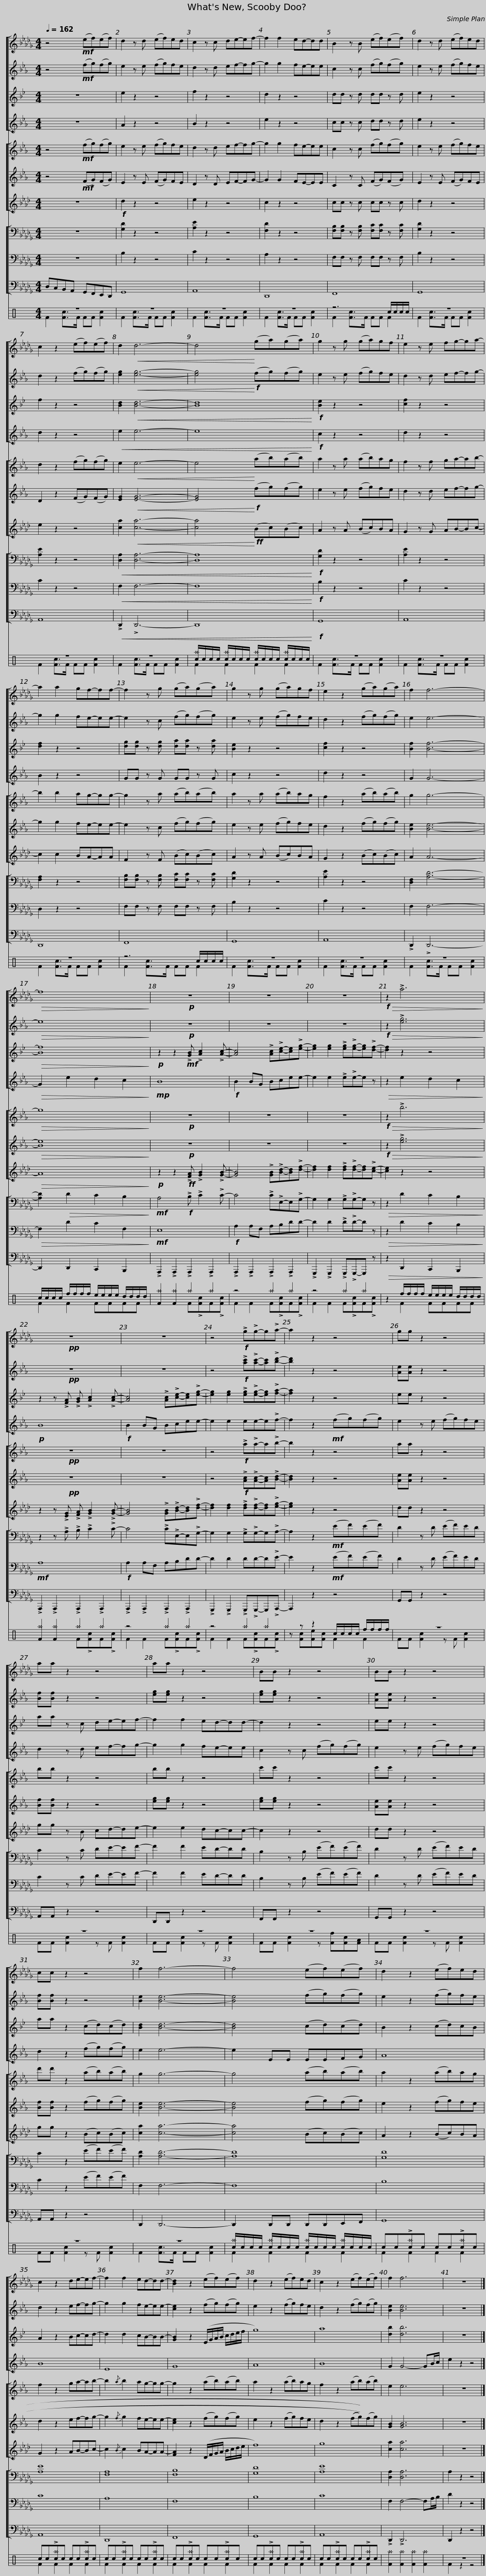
X:1
%%score [ 1 2 3 4 ] [ 5 6 7 ] [ 8 9 10 ] ( 11 12 )
L:1/8
Q:1/4=162
M:4/4
I:linebreak $
K:Db
V:1 treble transpose=12
V:2 treble transpose=-2
V:3 treble transpose=-9
V:4 treble transpose=-14
V:5 treble transpose=-2
V:6 treble transpose=-2
V:7 treble transpose=-7
V:8 bass
V:9 bass
V:10 bass
V:11 perc
K:none
V:12 perc
K:none
V:1
 z4!mf! (ef)(ef) | d2 z d (ef)ed | c2 z c de-ef- | f2 f2 ed-dd |$ B2 z B (ef)(ef) | %5
 d2 z d (ef)ed | c2 z2 (ef)(ef) | d2!<(! d6- |$ d4!<)! (ga)(ga) | g2 z g (ga)gf | %10
 e2 z e fg-ga- |$ a2 a2 gf-ff- | f2 z g (ga)(ga) | g2 z g (ga)gf | e2 z2 (ga)(ga) |$ %15
 f2 f6- |!>(! f8!>)! |!p! z8 | z8 |$ z8 | %20
!f!!>(! z2 !>!a6!>)! |!pp! z8 | z8 |$ z4!f! !>!g!>!g-g!>!a- | a2 z2 z4 | %25
 gg z2 z4 | aa z2 z4 |$ aa z2 z4 | BB z2 z4 | BB z2 z4 | %30
 cc z2 z4 |$ f2 f6- | f4 (ef)(ef) | d2 z2 (ef)ed |$ c2 z2 de-ef- | %35
 f2 f2 ed-dd- | [Bd]2 z2 (ef)(ef) | d2 z2 (ef)ed |$ c2 z2 (ef)(ef) | f2 f6 | %40
 z8 |] %41
V:2
[K:Eb] z4!mf! (fg)(fg) | e2 z e (fg)fe | d2 z d ef-fg- | g2 g2 fe-ee |$ c2 z c (fg)(fg) | %5
 e2 z e (fg)fe | d2 z2 (fg)(fg) | [eg]2!<(! [eg]6- |$ [eg]4!<)!!f! (fg)(fg) | e2 z e (fg)fe | %10
 d2 z d ef-fg- |$ g2 g2 fe-ee- | e2 z c (fg)(fg) | e2 z e (fg)fe | d2 z2 (fg)(fg) |$ %15
 e2 e6- |!>(! e8!>)! |!p! z8 | z8 |$ z8 | %20
!f!!>(! z2 !>![eg]6!>)! |!pp! z8 | z8 |$ z4!f! !>![ac']!>![ac']-[ac']!>![bd']- | [bd']2 z2 z4 | %25
 [Ae][Ae] z2 z4 | [Bf][Bf] z2 z4 |$ [eg][eg] z2 z4 | [eg][eg] z2 z4 | [Ae][Ae] z2 z4 | %30
 [Bf][Bf] z2 z4 |$ [Be]2 [Be]6- | [Be]4 (fg)(fg) | e2 z2 (fg)fe |$ d2 z2 ef-fg- | %35
 g2 g2 fe-ee- | [ce]2 z2 (fg)(fg) | e2 z2 (fg)fe |$ d2 z2 (fg)(fg) | [Be]2 [Be]6 | %40
 z8 |] %41
V:3
[K:Bb] z8 | e2 z2 z4 | f2 z2 z4 | d2 z2 z4 |$ dd z d dd z d | %5
 e2 z2 z4 | f2 z2 z4 | [Bd]2!<(! [Bd]6- |$ [Bd]8!<)! |!f! [Be]2 z2 z4 | %10
 [cf]2 z2 z4 |$ [df]2 z2 z4 | [dg][dg] z [dg] [da][da] z [da] | [Be]2 z2 z4 | [cf]2 z2 z4 |$ %15
 [Bf]2 [Bf]6- |!>(! [Bf]8!>)! |!p! z2 z2!mf! !>![GB] !>![Ac]2 !>![Ac]- | [Ac]4 !>![Ac]!>![ce]-[ce]!>![eg]- |$ [eg]2 [eg]2 !>![eg]!>![eg]-[eg]!>![df]- | %20
 [df]2 z2 z4 | z2 z !>![FA] !>![GB] !>![Ac]2 !>![Ac]- | [Ac]4 !>![Ac]!>![ce]-[ce]!>![eg]- |$ [eg]2 [eg]2 !>![eg]!>![eg]-[eg]!>![fa]- | [fa]2 z2 z4 | %25
 ee z2 z4 | aa z c de-ef- |$ f2 f2 ed-dd- | d2 z2 z4 | ee z2 z4 | %30
 aa z2 (cd)(cd) |$ [Bd]2 [Bd]6- | [Bd]4 (cd)(cd) | B2 z2 (cd)cB |$ A2 z2 Bc-cd- | %35
 d2 d2 cB-BB- | [GB]2 z2 (E/G/A/B/ c/d/e/f/ | g8) |$ a8 | [db]2 [db]6 | %40
 z8 |] %41
V:4
[K:Eb] z8 | A2 z2 z4 | B2 z2 z4 | e2 z2 z4 |$ cc z c dd z d | %5
 e2 z2 z4 | d2 z2 z4 |!<(! e2 e6- |$ e8!<)! |!f! c2 z2 z4 | %10
 d2 z2 z4 |$ B2 z2 z4 | GG z G GG z G | c2 z2 z4 | d2 z2 z4 |$ %15
 G2 G6- |!>(! G2 e2 d2 c2!>)! |!mp! B8 |!f! B2 BG Bcee- |$ e2 e2 !>!e!>!e-e z | %20
!>(! z2 e2 d2 c2!>)! |!p! B8 |!f! B2 BG Bcee- |$ e2 e2 ee-e!>!f- | f2 z2!mf! (fg)(fg) | %25
 e2 z e (fg)fe | d2 z d ef-fg- |$ g2 g2 fe-ee | c2 z c (fg)(fg) | e2 z e (fg)fe | %30
 d2 z2 (fg)(fg) |$ e2 e6- | e2 EE EEFG | A8 |$ B8 | %35
 E8 | G8 | A8 |$ B8 | G2 G4- GB/c/ | %40
 e2 z2 z4 |] %41
V:5
[K:Eb] z4!mf! (fg)(fg) | e2 z e (fg)fe | d2 z d ef-fg- | g2 g2 fe-ee |$ c2 z c (fg)(fg) | %5
 e2 z e (fg)fe | d2 z2 (fg)(fg) | e2!<(! e6- |$ e4!<)! (ab)(ab) | a2 z a (ab)ag | %10
 f2 z f ga-ab- |$ b2 b2 ag-gg- | g2 z a (ab)(ab) | a2 z a (ab)ag | f2 z2 (ab)(ab) |$ %15
 g2 g6- |!>(! g8!>)! |!p! z8 | z8 |$ z8 | %20
!f!!>(! z2 !>!b6!>)! |!pp! z8 | z8 |$ z4!f! !>!a!>!a-a!>!b- | b2 z2 z4 | %25
 aa z2 z4 | bb z2 z4 |$ bb z2 z4 | c'c' z2 z4 | c'c' z2 z4 | %30
 d'd' z2 (ab)(ab) |$ g2 g6- | g4 (ab)(ab) | a2 z2 (ab)ag |$ f2 z2 ga-ab- | %35
 b2{/a} b2 ag-gg- | g2 z2 (ab)(ab) | a2 z2 (ab)ag |$ f2 z2 (ab)(ab) | e2 e6 | %40
 z8 |] %41
V:6
[K:Eb] z4!mf! (FG)(FG) | E2 z E (FG)FE | D2 z D EF-FG- | G2 G2 FE-EE |$ C2 z C (FG)(FG) | %5
 E2 z E (FG)FE | D2 z2 (FG)(FG) | [EG]2!<(! [EG]6- |$ [EG]4!<)!!f! (fg)(fg) | e2 z e (fg)fe | %10
 d2 z d ef-fg- |$ g2 g2 fe-ee- | e2 z c (fg)(fg) | e2 z e (fg)fe | d2 z2 (fg)(fg) |$ %15
 [Be]2 [Be]6- |!>(! [Be]8!>)! |!p! z8 | z8 |$ z8 | %20
!f!!>(! z2 !>![eg]6!>)! |!pp! z8 | z8 |$ z4!f! !>![Ac]!>![Ac]-[Ac]!>![Bd]- | [Bd]2 z2 z4 | %25
 [Ae][Ae] z2 z4 | [Bf][Bf] z2 z4 |$ [eg][eg] z2 z4 | [eg][eg] z2 z4 | [Ae][Ae] z2 z4 | %30
 [Bf][Bf] z2 (fg)(fg) |$ [Be]2 [Be]6- | [Be]4 (fg)(fg) | e2 z2 (fg)fe |$ d2 z2 ef-fg- | %35
 g2{/f} g2 fe-ee- | [ce]2 z2 (fg)(fg) | e2 z2 (fg)fe |$ d2 z2 ((((fg))))(fg) | [GB]2 [GB]6 | %40
 z8 |] %41
V:7
[K:Ab] z8 |!f! d2 z2 z4 | e2 z2 z4 | c2 z2 z4 |$ cc z c cc z c | %5
 d2 z2 z4 | e2 z2 z4 | [ca]2!<(! [ca]6- |$ [ca]4!<)!!ff! (Bc)(Bc) | A2 z A (Bc)BA | %10
 G2 z G AB-Bc- |$ c2 c2 BA-AA | F2 z F (Bc)(Bc) | A2 z A (Bc)BA | G2 z2 (Bc)(Bc) |$ %15
 A2 A6- |!>(! A8!>)! |!p! z2 z2!ff! !>![FA] !>![GB]2 !>![GB]- | [GB]4 !>![GB]!>![Bd]-[Bd]!>![df]- |$ [df]2 [df]2 !>![df]!>![df]-[df]!>![ce]- | %20
 [ce]2 z2 z4 | z2 z !>![EG] !>![FA] !>![GB]2 !>![GB]- | [GB]4 !>![GB]!>![Bd]-[Bd]!>![df]- |$ [df]2 [df]2 !>![df]!>![df]-[df]!>![eg]- | [eg]2 z2 z4 | %25
 dd z2 z4 | gg z B cd-de- |$ e2 e2 dc-cc- | c2 z2 z4 | dd z2 z4 | %30
 gg z2 (Bc)(Bc) |$ [ca]2 [ca]6- | [ca]4 (Bc)(Bc) | A2 z2 (Bc)BA |$ G2 z2 AB-Bc- | %35
 c2{/B} c2 BA-AA- | [FA]2 z2 (D/F/G/A/ B/c/d/e/ | f8) |$ g8 | [ca]2 [ca]6 | %40
 z8 |] %41
V:8
 z8 | [G,D]2 z2 z4 | [A,E]2 z2 z4 | [F,D]2 z2 z4 |$ [F,B,][F,B,] z [F,B,] [F,C][F,C] z [F,C] | %5
 [G,D]2 z2 z4 | [A,E]2 z2 z4 |!<(! [D,A,]2 [D,A,]6- |$ [D,A,]8!<)! |!f! [G,D]2 z2 z4 | %10
 [A,E]2 z2 z4 |$ [F,A,]2 z2 z4 | [F,B,][F,B,] z [F,B,] [F,C][F,C] z [F,C] | [G,D]2 z2 z4 | [A,E]2 z2 z4 |$ %15
 [D,F,]2 [A,D]6- | [A,D]2!>(! D2 C2 B,2!>)! |!mf! A,4!f! !>!B, !>!C2 !>!C- | C4 !>!C!>!E,-E,!>!G,- |$ G,2 G,2 !>!G,!>!G,-G, z | %20
!>(! z2 D2 C2 B,2!>)! | z2 z !>!A, !>!B, !>!C2 !>!C- | C4 !>!C!>!E,-E,!>!G,- |$ G,2 G,2 !>!G,!>!G,-G,!>!A,- | A,2 z2!mf! (EF)(EF) | %25
 D2 z D (EF)ED | C2 z C DE-EF- |$ F2 F2 ED-DD | B,2 z B, (EF)(EF) | D2 z D (EF)ED | %30
 C2 z2 (EF)(EF) |$ [A,D]2 [A,D]6- | [A,D]8 | [G,D]8 |$ [A,E]8 | %35
 [F,A,]8 | [F,B,]8 | [G,D]8 |$ [A,E]8 | [D,A,]2 [D,A,]6 | %40
 A,2 z2 z4 |] %41
V:9
 z8 | B,2 z2 z4 | C2 z2 z4 | A,2 z2 z4 |$ F,F, z F, F,F, z F, | %5
 B,2 z2 z4 | C2 z2 z4 |!<(! F,2 F,6- |$ F,8!<)! |!f! B,2 z2 z4 | %10
 C2 z2 z4 |$ D,2 z2 z4 | F,F, z F, F,F, z F, | B,2 z2 z4 | C2 z2 z4 |$ %15
 F,2 F,6- |!>(! F,2 D2 C2 F,2!>)! |!mf! E,8 |!f! A,2 A,F, A,B,DD- |$ D2 D2 !>!D!>!D-D z | %20
!>(! z2 D2 C2 B,2!>)! |!mf! A,8 |!f! A,2 A,F, A,B,DD- |$ D2 D2 DD-D!>!E- | E2 z2!mf! (EF)(EF) | %25
 D2 z D (EF)ED | C2 z C DE-EF- |$ F2 F2 ED-DD | B,2 z B, (EF)(EF) | D2 z D (EF)ED | %30
 C2 z2 (EF)(EF) |$ F,2 F,6- | F,8 | B,8 |$ C8 | %35
 A,8 | F,8 | B,8 |$ C8 | F,2 F,4- F,A,/B,/ | %40
 D2 z2 z4 |] %41
V:10
 D,C,B,,A,, G,,F,,E,,D,, | G,,8 | A,,8 | D,,8 |$ F,,8 | %5
 G,,8 | A,,8 |!<(! !>!D,,2 !>!D,,6- |$ D,,8!<)! |!f! G,,8 | %10
 A,,8 |$ D,,8 | F,,8 | G,,8 | A,,8 |$ %15
 !>!D,,2 !>!D,,6- | D,,2 D,,2 C,,2 B,,,2 | !>!A,,,2 !>!A,,,2 !>!A,,,2 !>!A,,,2 | !>!A,,,2 !>!A,,,2 !>!A,,,2 !>!A,,,2 |$ !>!G,,,2 !>!G,,,2 !>!G,,,!>!G,,,-G,,, z | %20
!>(! z2 D,,2 C,,2 B,,,2!>)! | !>!A,,,2 !>!A,,,2 !>!A,,,2 !>!A,,,2 | !>!A,,,2 !>!A,,,2 !>!A,,,2 !>!A,,,2 |$ !>!G,,,2 !>!G,,,2 !>!G,,,!>!G,,,-G,,,!>!A,,,- | A,,,2 z2 z4 | %25
 G,,G,, z2 z4 | A,,A,, z2 z4 |$ D,,D,, z2 z4 | F,,F,, z2 z4 | G,,G,, z2 z4 | %30
 A,,A,, z2 z4 |$ D,,2 D,,6- | D,,2 D,,D,, D,,D,,E,,F,, | G,,8 |$ A,,8 | %35
 D,,8 | F,,8 | G,,8 |$ A,,8 | !>!D,,2 !>!D,,6 | %40
 D,,2 z2 z4 |] %41
V:11
[K:C] z8 | z8 | z8 | z8 |$ z6 c/c/c/c/ | %5
 z8 | z8 | z8 |$ [c^a]/c/c/c/ [c^a]/c/c/c/ [c^a]/c/c/c/ [c^a]/c/c/c/ | z8 | %10
 z8 |$ z8 | z6 c/c/c/c/ | z8 | z8 |$ %15
 z8 | c/c/c/c/ f/f/f/f/ e/e/e/e/ d/d/d/d/ | [F^a]2 [F^a]2 ^a2 ^a2 | z4 ^a2 ^a2 |$ z4 ^a2 ^a2 | %20
 z2 f/f/f/f/ e/e/e/e/ d/d/d/d/ | [F^a]2 [F^a]2 ^a2 ^a2 | z4 ^a2 ^a2 |$ z4 ^a2 ^a2 | z z z2 c/c/c/c/ f/f/f/f/ | %25
 z8 | z8 |$ z8 | z8 | z8 | %30
 z8 |$ z8 | [c^a]/c/c/c/ [c^a]/c/c/c/ [c^a]/c/c/c/ [c^a]/c/c/c/ | cc!>![c^a]c cc!>![c^a]c |$ cc!>![c^a]c cc!>![c^a]c | %35
 cc!>![c^a]c cc!>![c^a]c | cc!>![c^a]c cc!>![c^a]c | cc!>![c^a]c cc!>![c^a]c |$ cc!>![c^a]c cc!>![c^a]c | [F^a]2 [F^a]2 [F^a]2 [F^a]2 | %40
 z8 |] %41
V:12
[K:C] F2 [Fc]>F FF [Fc]2 | F2 [Fc]>F FF [Fc]2 | F2 [Fc]>F FF [Fc]2 | F2 [Fc]>F FF [Fc]2 |$ F2 [Fc]>F FF F2 | %5
 F2 [Fc]>F FF [Fc]2 | F2 [Fc]>F FF [Fc]2 | F2 [Fc]>F FF [Fc]2 |$ F2 F2 F2 F2 | F2 [Fc]>F FF [Fc]2 | %10
 F2 [Fc]>F FF [Fc]2 |$ F2 [Fc]>F FF [Fc]2 | F2 [Fc]>F FF F2 | F2 [Fc]>F FF [Fc]2 | F2 [Fc]>F FF [Fc]2 |$ %15
 F2 [Fc]>F FF [Fc]2 | F2 F2 FFFF | x4 F!>![Fc]F!>![Fc] | F2 F2 F!>![Fc]F!>![Fc] |$ F2 F2 F!>![Fc]F!>![Fc] | %20
 z2 F2 FFFF | x4 F!>![Fc]F!>![Fc] | F2 F2 F!>![Fc]F!>![Fc] |$ F2 F2 F!>![Fc]F!>![Fc] | z [Fc][Fe][Fc] F2 F2 | %25
 FF [Fc]2 z F [Fc]2 | FF [Fc]2 z F [Fc]2 |$ FF [Fc]2 z F [Fc]2 | FF [Fc]2 z [Ff][Fc][FA] | FF [Fc]2 z F [Fc]2 | %30
 FF [Fc]2 z F [Fc]2 |$ F2 [Fc]>F FF [Fc]2 | F2 F2 F2 F2 | F2 F2 F2 F2 |$ F2 F2 F2 F2 | %35
 F2 F2 F2 F2 | F2 F2 F2 F2 | F2 F2 F2 F2 |$ F2 F2 F2 F2 | x8 | %40
 F2 z2 z4 |] %41
